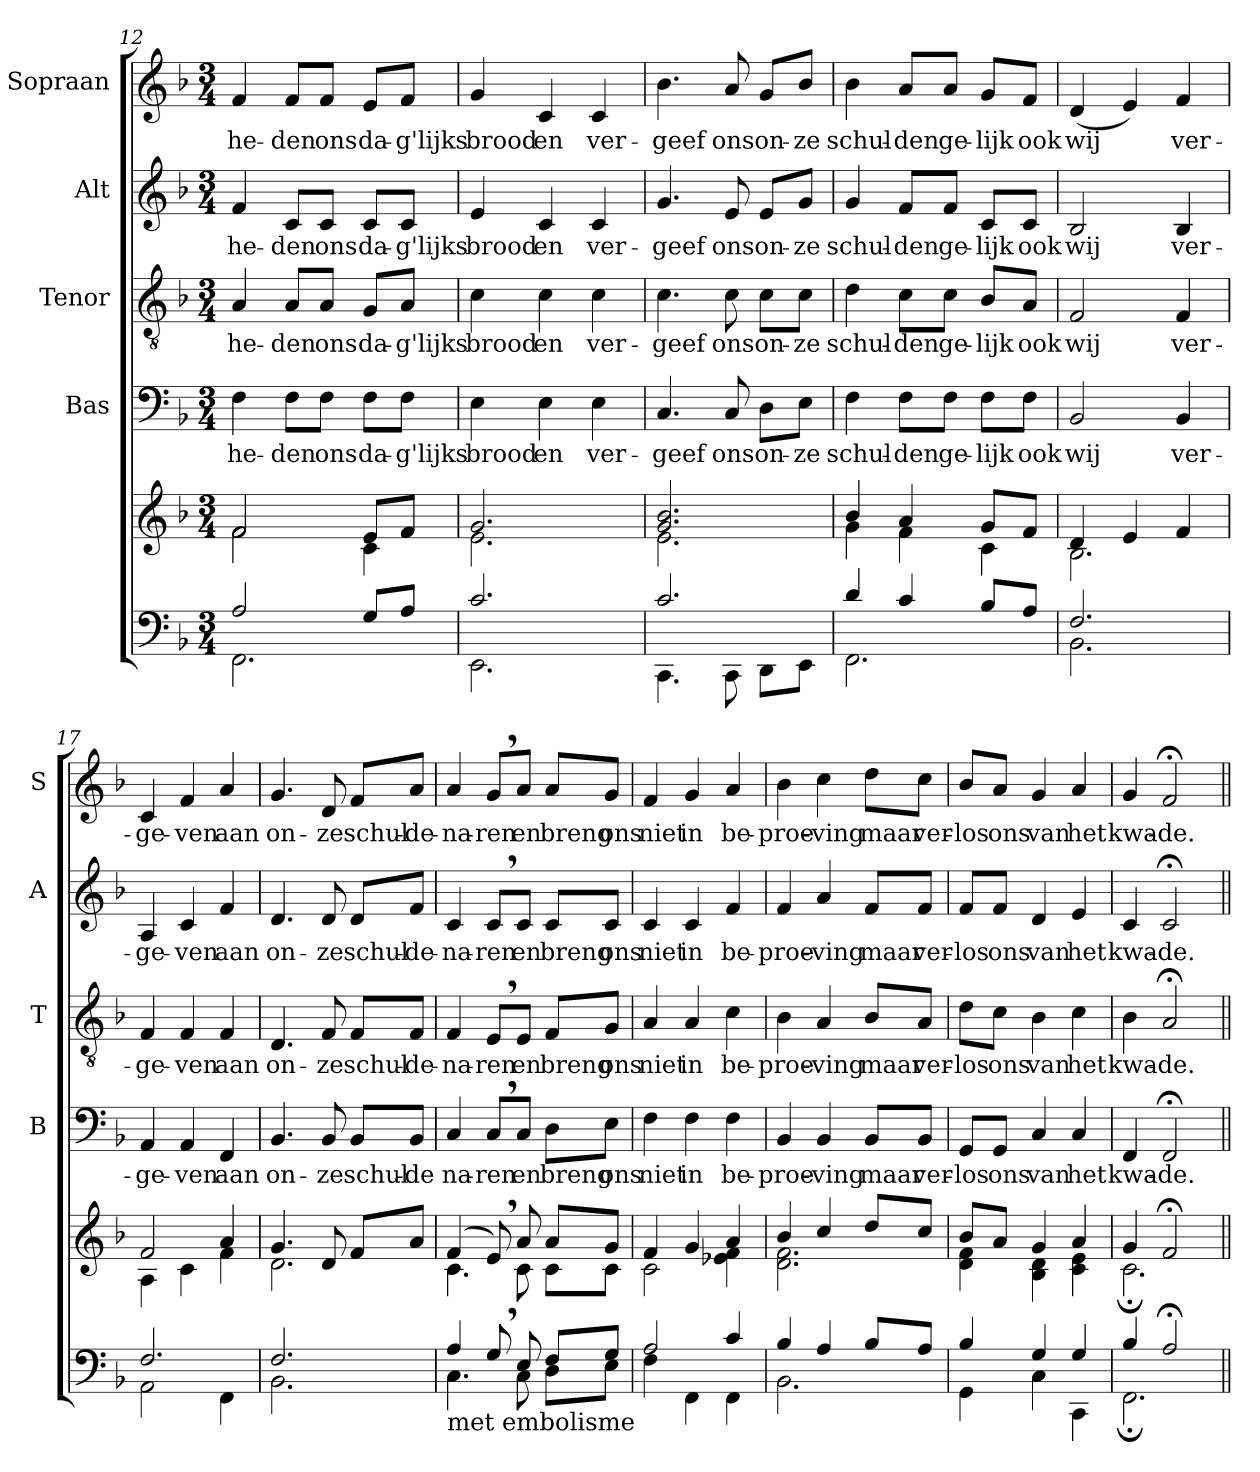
**kern	**kern	**kern	**text	**kern	**text	**kern	**text	**kern	**text
*part5	*part5	*part4	*part4	*part3	*part3	*part2	*part2	*part1	*part1
*staff6	*staff5	*staff4	*staff4	*staff3	*staff3	*staff2	*staff2	*staff1	*staff1
*	*	*I"Bas	*	*I"Tenor	*	*I"Alt	*	*I"Sopraan	*
*	*	*I'B	*	*I'T	*	*I'A	*	*I'S	*
*clefF4	*clefG2	*clefF4	*	*clefGv2	*	*clefG2	*	*clefG2	*
*k[b-]	*k[b-]	*k[b-]	*	*k[b-]	*	*k[b-]	*	*k[b-]	*
*F:	*F:	*F:	*	*F:	*	*F:	*	*F:	*
*M3/4	*M3/4	*M3/4	*	*M3/4	*	*M3/4	*	*M3/4	*
=12	=12	=12	=12	=12	=12	=12	=12	=12	=12
*^	*^	*	*	*	*	*	*	*	*
!	!	!	!	!	!LO:LY:b	!	!LO:LY:b	!	!LO:LY:b	!	!LO:LY:b
2A/	2.FF\	2f/	2f\	4F\	he-	4A/	he-	4f/	he-	4f/	he-
!	!	!	!	!	!LO:LY:b	!	!LO:LY:b	!	!LO:LY:b	!	!LO:LY:b
.	.	.	.	8F\L	-den	8A/L	-den	8c/L	-den	8f/L	-den
!	!	!	!	!	!LO:LY:b	!	!LO:LY:b	!	!LO:LY:b	!	!LO:LY:b
.	.	.	.	8F\J	ons	8A/J	ons	8c/J	ons	8f/J	ons
!	!	!	!	!	!LO:LY:b	!	!LO:LY:b	!	!LO:LY:b	!	!LO:LY:b
8G/L	.	8e/L	4c\	8F\L	da-	8G/L	da-	8c/L	da-	8e/L	da-
!	!	!	!	!	!LO:LY:b	!	!LO:LY:b	!	!LO:LY:b	!	!LO:LY:b
8A/J	.	8f/J	.	8F\J	-g'lijks	8A/J	-g'lijks	8c/J	-g'lijks	8f/J	-g'lijks
!!LO:LB:g=z
=13	=13	=13	=13	=13	=13	=13	=13	=13	=13	=13	=13
!	!	!	!	!	!LO:LY:b	!	!LO:LY:b	!	!LO:LY:b	!	!LO:LY:b
2.c/	2.EE\	2.g/	2.e\	4E\	brood	4c\	brood	4e/	brood	4g/	brood
!	!	!	!	!	!LO:LY:b	!	!LO:LY:b	!	!LO:LY:b	!	!LO:LY:b
.	.	.	.	4E\	en	4c\	en	4c/	en	4c/	en
!	!	!	!	!	!LO:LY:b	!	!LO:LY:b	!	!LO:LY:b	!	!LO:LY:b
.	.	.	.	4E\	ver-	4c\	ver-	4c/	ver-	4c/	ver-
=14	=14	=14	=14	=14	=14	=14	=14	=14	=14	=14	=14
!	!	!	!	!	!LO:LY:b	!	!LO:LY:b	!	!LO:LY:b	!	!LO:LY:b
2.c/	4.CC\	2.g/ 2.b-/	2.e\	4.C/	-geef	4.c\	-geef	4.g/	-geef	4.b-\	-geef
!	!	!	!	!	!LO:LY:b	!	!LO:LY:b	!	!LO:LY:b	!	!LO:LY:b
.	8CC\	.	.	8C/	ons	8c\	ons	8e/	ons	8a/	ons
!	!	!	!	!	!LO:LY:b	!	!LO:LY:b	!	!LO:LY:b	!	!LO:LY:b
.	8DD\L	.	.	8D\L	on-	8c\L	on-	8e/L	on-	8g/L	on-
!	!	!	!	!	!LO:LY:b	!	!LO:LY:b	!	!LO:LY:b	!	!LO:LY:b
.	8EE\J	.	.	8E\J	-ze	8c\J	-ze	8g/J	-ze	8b-/J	-ze
=15	=15	=15	=15	=15	=15	=15	=15	=15	=15	=15	=15
!	!	!	!	!	!LO:LY:b	!	!LO:LY:b	!	!LO:LY:b	!	!LO:LY:b
4d/	2.FF\	4b-/	4g\	4F\	schul-	4d\	schul-	4g/	schul-	4b-\	schul-
!	!	!	!	!	!LO:LY:b	!	!LO:LY:b	!	!LO:LY:b	!	!LO:LY:b
4c/	.	4a/	4f\	8F\L	-den	8c\L	-den	8f/L	-den	8a/L	-den
!	!	!	!	!	!LO:LY:b	!	!LO:LY:b	!	!LO:LY:b	!	!LO:LY:b
.	.	.	.	8F\J	ge-	8c\J	ge-	8f/J	ge-	8a/J	ge-
!	!	!	!	!	!LO:LY:b	!	!LO:LY:b	!	!LO:LY:b	!	!LO:LY:b
8B-/L	.	8g/L	4c\	8F\L	-lijk	8B-/L	-lijk	8c/L	-lijk	8g/L	-lijk
!	!	!	!	!	!LO:LY:b	!	!LO:LY:b	!	!LO:LY:b	!	!LO:LY:b
8A/J	.	8f/J	.	8F\J	ook	8A/J	ook	8c/J	ook	8f/J	ook
=16	=16	=16	=16	=16	=16	=16	=16	=16	=16	=16	=16
!	!	!	!	!	!LO:LY:b	!	!LO:LY:b	!	!LO:LY:b	!	!LO:LY:b
2.F/	2.BB-\	4d/	2.B-\	2BB-/	wij	2F/	wij	2B-/	wij	(<4d/	wij
.	.	4e/	.	.	.	.	.	.	.	4e/)	.
!	!	!	!	!	!LO:LY:b	!	!LO:LY:b	!	!LO:LY:b	!	!LO:LY:b
.	.	4f/	.	4BB-/	ver-	4F/	ver-	4B-/	ver-	4f/	ver-
!!LO:PB:g=z
=17	=17	=17	=17	=17	=17	=17	=17	=17	=17	=17	=17
!	!	!	!	!	!LO:LY:b	!	!LO:LY:b	!	!LO:LY:b	!	!LO:LY:b
2.F/	2AA\	2f/	4A\	4AA/	-ge-	4F/	-ge-	4A/	-ge-	4c/	-ge-
!	!	!	!	!	!LO:LY:b	!	!LO:LY:b	!	!LO:LY:b	!	!LO:LY:b
.	.	.	4c\	4AA/	-ven	4F/	-ven	4c/	-ven	4f/	-ven
!	!	!	!	!	!LO:LY:b	!	!LO:LY:b	!	!LO:LY:b	!	!LO:LY:b
.	4FF\	4a/	4f\	4FF/	aan	4F/	aan	4f/	aan	4a/	aan
=18	=18	=18	=18	=18	=18	=18	=18	=18	=18	=18	=18
!	!	!	!	!	!LO:LY:b	!	!LO:LY:b	!	!LO:LY:b	!	!LO:LY:b
2.F/	2.BB-\	4.g/	2.d\	4.BB-/	on-	4.D/	on-	4.d/	on-	4.g/	on-
!	!	!	!	!	!LO:LY:b	!	!LO:LY:b	!	!LO:LY:b	!	!LO:LY:b
.	.	8d/	.	8BB-/	-ze	8F/	-ze	8d/	-ze	8d/	-ze
!	!	!	!	!	!LO:LY:b	!	!LO:LY:b	!	!LO:LY:b	!	!LO:LY:b
.	.	8f/L	.	8BB-/L	schul-	8F/L	schul-	8d/L	schul-	8f/L	schul-
!	!	!	!	!	!LO:LY:b	!	!LO:LY:b	!	!LO:LY:b	!	!LO:LY:b
.	.	8a/J	.	8BB-/J	-de	8F/J	-de-	8f/J	-de-	8a/J	-de-
=19	=19	=19	=19	=19	=19	=19	=19	=19	=19	=19	=19
!LO:TX:b:t=met embolisme	!	!	!	!	!	!	!	!	!	!	!
!	!	!	!	!	!LO:LY:b	!	!LO:LY:b	!	!LO:LY:b	!	!LO:LY:b
4A/	4.C\	(>4f/	4.c\	4C/	na-	4F/	-na-	4c/	-na-	4a/	-na-
!	!	!	!	!	!LO:LY:b	!	!LO:LY:b	!	!LO:LY:b	!	!LO:LY:b
8G,>/	.	8e,>/)	.	8C,>/L	-ren	8E,>/L	-ren	8c,>/L	-ren	8g,>/L	-ren
!	!	!	!	!	!LO:LY:b	!	!LO:LY:b	!	!LO:LY:b	!	!LO:LY:b
8E/	8C\	8a/	8c\	8C/J	en	8E/J	en	8c/J	en	8a/J	en
!	!	!	!	!	!LO:LY:b	!	!LO:LY:b	!	!LO:LY:b	!	!LO:LY:b
8F/L	8D\L	8a/L	8c\L	8D\L	breng	8F/L	breng	8c/L	breng	8a/L	breng
!	!	!	!	!	!LO:LY:b	!	!LO:LY:b	!	!LO:LY:b	!	!LO:LY:b
8G/J	8E\J	8g/J	8c\J	8E\J	ons	8G/J	ons	8c/J	ons	8g/J	ons
=20	=20	=20	=20	=20	=20	=20	=20	=20	=20	=20	=20
!	!	!	!	!	!LO:LY:b	!	!LO:LY:b	!	!LO:LY:b	!	!LO:LY:b
2A/	4F\	4f/	2c\	4F\	niet	4A/	niet	4c/	niet	4f/	niet
!	!	!	!	!	!LO:LY:b	!	!LO:LY:b	!	!LO:LY:b	!	!LO:LY:b
.	4FF\	4g/	.	4F\	in	4A/	in	4c/	in	4g/	in
!	!	!	!	!	!LO:LY:b	!	!LO:LY:b	!	!LO:LY:b	!	!LO:LY:b
4c/	4FF\	4a/	4e-X\ 4f\	4F\	be-	4c\	be-	4f/	be-	4a/	be-
!!LO:LB:g=z
=21	=21	=21	=21	=21	=21	=21	=21	=21	=21	=21	=21
!	!	!	!	!	!LO:LY:b	!	!LO:LY:b	!	!LO:LY:b	!	!LO:LY:b
4B-/	2.BB-\	4b-/	2.d\ 2.f\	4BB-/	-proe-	4B-\	-proe-	4f/	-proe-	4b-\	-proe-
!	!	!	!	!	!LO:LY:b	!	!LO:LY:b	!	!LO:LY:b	!	!LO:LY:b
4A/	.	4cc/	.	4BB-/	-ving	4A/	-ving	4a/	-ving	4cc\	-ving
!	!	!	!	!	!LO:LY:b	!	!LO:LY:b	!	!LO:LY:b	!	!LO:LY:b
8B-/L	.	8dd/L	.	8BB-/L	maar	8B-/L	maar	8f/L	maar	8dd\L	maar
!	!	!	!	!	!LO:LY:b	!	!LO:LY:b	!	!LO:LY:b	!	!LO:LY:b
8A/J	.	8cc/J	.	8BB-/J	ver-	8A/J	ver-	8f/J	ver-	8cc\J	ver-
=22	=22	=22	=22	=22	=22	=22	=22	=22	=22	=22	=22
!	!	!	!	!	!LO:LY:b	!	!LO:LY:b	!	!LO:LY:b	!	!LO:LY:b
4B-/	4GG\	8b-/L	4d\ 4f\	8GG/L	-los	8d\L	-los	8f/L	-los	8b-/L	-los
!	!	!	!	!	!LO:LY:b	!	!LO:LY:b	!	!LO:LY:b	!	!LO:LY:b
.	.	8a/J	.	8GG/J	ons	8c\J	ons	8f/J	ons	8a/J	ons
!	!	!	!	!	!LO:LY:b	!	!LO:LY:b	!	!LO:LY:b	!	!LO:LY:b
4G/	4C\	4g/	4B-\ 4d\	4C/	van	4B-\	van	4d/	van	4g/	van
!	!	!	!	!	!LO:LY:b	!	!LO:LY:b	!	!LO:LY:b	!	!LO:LY:b
4G/	4CC\	4a/	4c\ 4e\	4C/	het	4c\	het	4e/	het	4a/	het
=23	=23	=23	=23	=23	=23	=23	=23	=23	=23	=23	=23
!	!	!	!	!	!LO:LY:b	!	!LO:LY:b	!	!LO:LY:b	!	!LO:LY:b
4B-/	2.FF;\	4g/	2.c;\	4FF/	kwa-	4B-\	kwa-	4c/	kwa-	4g/	kwa-
!	!	!	!	!	!LO:LY:b	!	!LO:LY:b	!	!LO:LY:b	!	!LO:LY:b
2A;</	.	2f;</	.	2FF;</	-de.	2A;</	-de.	2c;</	-de.	2f;</	-de.
*v	*v	*	*	*	*	*	*	*	*	*	*
*	*v	*v	*	*	*	*	*	*	*	*
=||	=||	=||	=||	=||	=||	=||	=||	=||	=||
*-	*-	*-	*-	*-	*-	*-	*-	*-	*-
